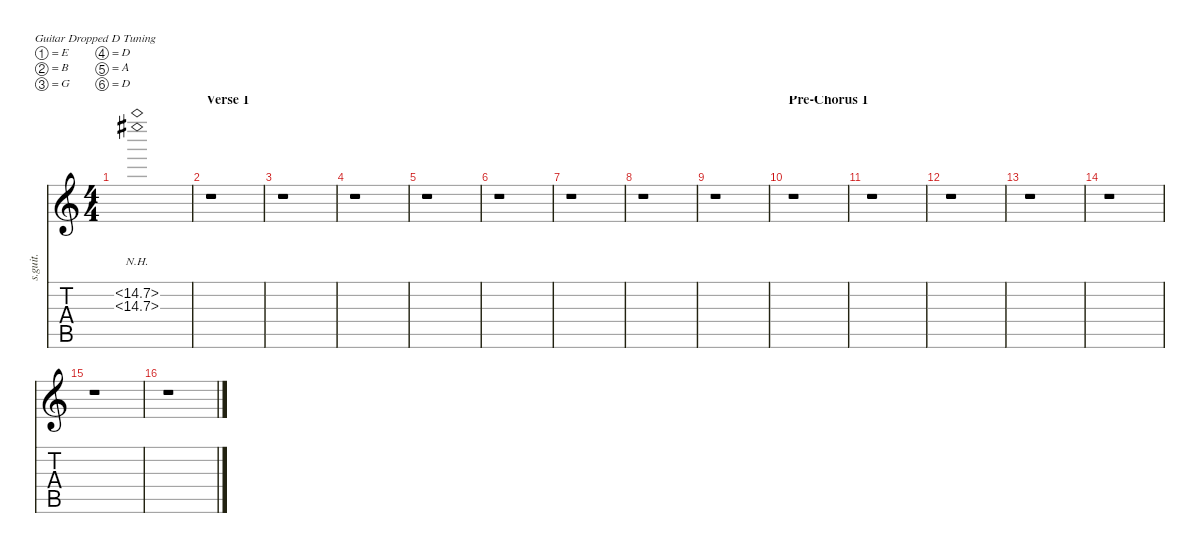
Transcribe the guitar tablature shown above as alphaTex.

\defaultSystemsLayout 4
\hideDynamics
\bracketExtendMode nobrackets
\track ("Backing Guitar 2" "s.guit.") {instrument distortionguitar}
\staff {score tabs}
\tuning (E4 B3 G3 D3 A2 D2)
\ts (4 4)
\tempo (130 hide)
\clef g2
\ks c
(15.2{nh} 15.3{nh acc #}).1{lyrics (0 "") lyrics (1 "") lyrics (2 "") lyrics (3 "") lyrics (4 "") dy f} |
\section ("" "Verse 1")
r.1 |
r.1 |
r.1 |
r.1 |
r.1 |
r.1 |
r.1 |
r.1 |
\section ("" "Pre-Chorus 1")
r.1 |
r.1 |
r.1 |
r.1 |
r.1 |
r.1 |
r.1
